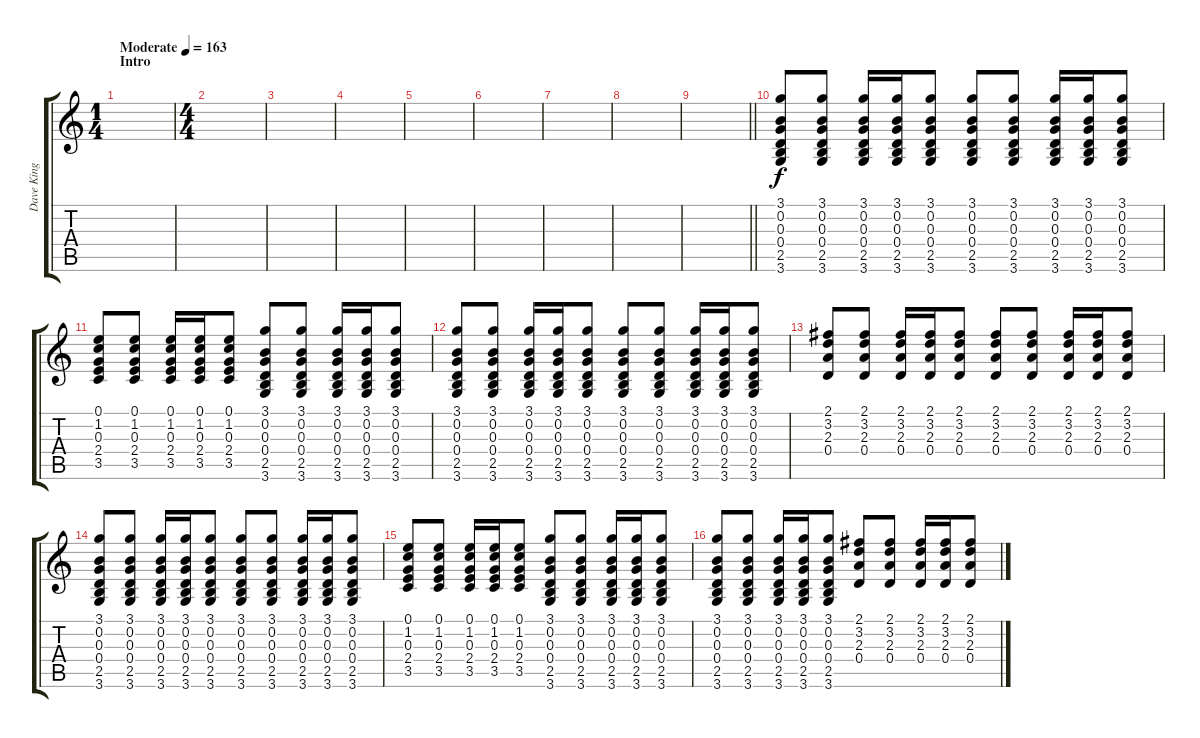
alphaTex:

\track ("Dave King" "Dave King") {instrument acousticguitarsteel}
\staff {score tabs}
\tuning (E4 B3 G3 D3 A2 E2) {hide}
\ts (1 4)
\section ("" "Intro")
\tempo (163 "Moderate")
\clef g2
\ks c
|
\ts (4 4)
|
|
|
|
|
|
|
\barLineRight lightlight
|
(3.1 0.2 0.3 0.4 2.5 3.6).8 (3.1 0.2 0.3 0.4 2.5 3.6).8 (3.1 0.2 0.3 0.4 2.5 3.6).16 (3.1 0.2 0.3 0.4 2.5 3.6).16 (3.1 0.2 0.3 0.4 2.5 3.6).8 (3.1 0.2 0.3 0.4 2.5 3.6).8 (3.1 0.2 0.3 0.4 2.5 3.6).8 (3.1 0.2 0.3 0.4 2.5 3.6).16 (3.1 0.2 0.3 0.4 2.5 3.6).16 (3.1 0.2 0.3 0.4 2.5 3.6).8 |
(0.1 1.2 0.3 2.4 3.5).8 (0.1 1.2 0.3 2.4 3.5).8 (0.1 1.2 0.3 2.4 3.5).16 (0.1 1.2 0.3 2.4 3.5).16 (0.1 1.2 0.3 2.4 3.5).8 (3.1 0.2 0.3 0.4 2.5 3.6).8 (3.1 0.2 0.3 0.4 2.5 3.6).8 (3.1 0.2 0.3 0.4 2.5 3.6).16 (3.1 0.2 0.3 0.4 2.5 3.6).16 (3.1 0.2 0.3 0.4 2.5 3.6).8 |
(3.1 0.2 0.3 0.4 2.5 3.6).8 (3.1 0.2 0.3 0.4 2.5 3.6).8 (3.1 0.2 0.3 0.4 2.5 3.6).16 (3.1 0.2 0.3 0.4 2.5 3.6).16 (3.1 0.2 0.3 0.4 2.5 3.6).8 (3.1 0.2 0.3 0.4 2.5 3.6).8 (3.1 0.2 0.3 0.4 2.5 3.6).8 (3.1 0.2 0.3 0.4 2.5 3.6).16 (3.1 0.2 0.3 0.4 2.5 3.6).16 (3.1 0.2 0.3 0.4 2.5 3.6).8 |
(2.1 3.2 2.3 0.4).8 (2.1 3.2 2.3 0.4).8 (2.1 3.2 2.3 0.4).16 (2.1 3.2 2.3 0.4).16 (2.1 3.2 2.3 0.4).8 (2.1 3.2 2.3 0.4).8 (2.1 3.2 2.3 0.4).8 (2.1 3.2 2.3 0.4).16 (2.1 3.2 2.3 0.4).16 (2.1 3.2 2.3 0.4).8 |
(3.1 0.2 0.3 0.4 2.5 3.6).8 (3.1 0.2 0.3 0.4 2.5 3.6).8 (3.1 0.2 0.3 0.4 2.5 3.6).16 (3.1 0.2 0.3 0.4 2.5 3.6).16 (3.1 0.2 0.3 0.4 2.5 3.6).8 (3.1 0.2 0.3 0.4 2.5 3.6).8 (3.1 0.2 0.3 0.4 2.5 3.6).8 (3.1 0.2 0.3 0.4 2.5 3.6).16 (3.1 0.2 0.3 0.4 2.5 3.6).16 (3.1 0.2 0.3 0.4 2.5 3.6).8 |
(0.1 1.2 0.3 2.4 3.5).8 (0.1 1.2 0.3 2.4 3.5).8 (0.1 1.2 0.3 2.4 3.5).16 (0.1 1.2 0.3 2.4 3.5).16 (0.1 1.2 0.3 2.4 3.5).8 (3.1 0.2 0.3 0.4 2.5 3.6).8 (3.1 0.2 0.3 0.4 2.5 3.6).8 (3.1 0.2 0.3 0.4 2.5 3.6).16 (3.1 0.2 0.3 0.4 2.5 3.6).16 (3.1 0.2 0.3 0.4 2.5 3.6).8 |
(3.1 0.2 0.3 0.4 2.5 3.6).8 (3.1 0.2 0.3 0.4 2.5 3.6).8 (3.1 0.2 0.3 0.4 2.5 3.6).16 (3.1 0.2 0.3 0.4 2.5 3.6).16 (3.1 0.2 0.3 0.4 2.5 3.6).8 (2.1 3.2 2.3 0.4).8 (2.1 3.2 2.3 0.4).8 (2.1 3.2 2.3 0.4).16 (2.1 3.2 2.3 0.4).16 (2.1 3.2 2.3 0.4).8
